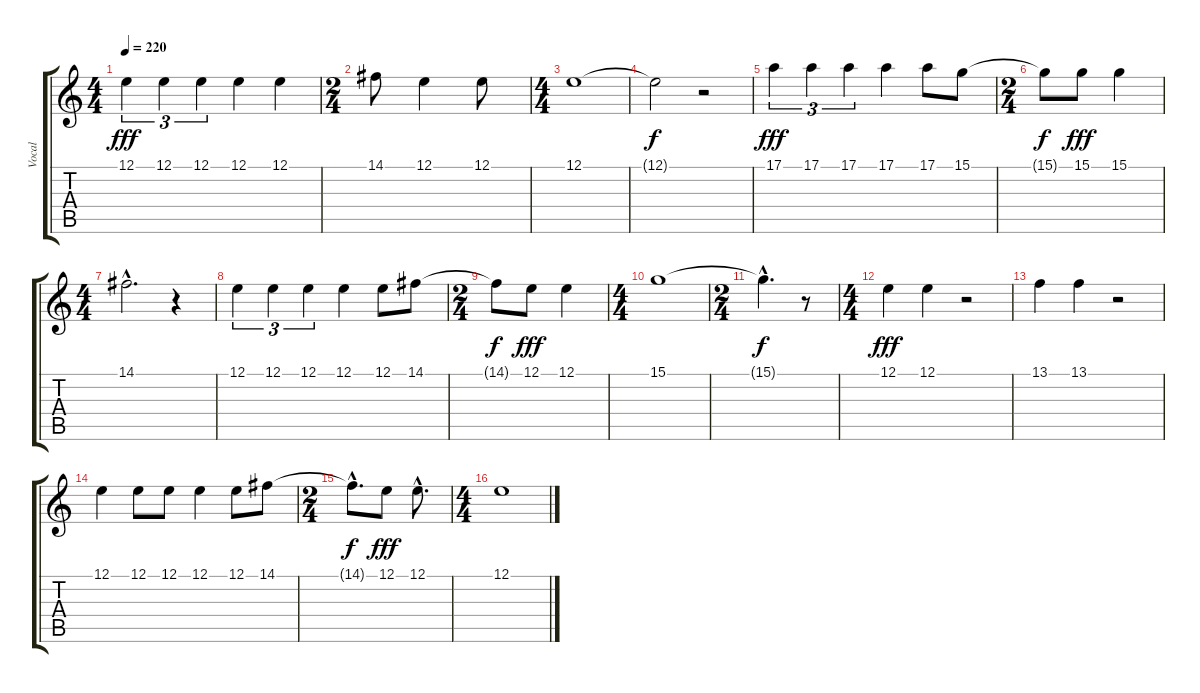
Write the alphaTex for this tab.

\track ("Vocal" "Vocal") {instrument lead2sawtooth}
\staff {score tabs}
\tuning (E4 B3 G3 D3 A2 E2) {hide}
\ts (4 4)
\tempo 220
\clef g2
\ks c
12.1.4{tu (3 2) dy fff} 12.1.4{tu (3 2)} 12.1.4{tu (3 2)} 12.1.4 12.1.4 |
\ts (2 4)
14.1.8 12.1.4 12.1.8 |
\ts (4 4)
12.1.1 |
12.1{t}.2{dy f} r.2 |
17.1.4{tu (3 2) dy fff} 17.1.4{tu (3 2)} 17.1.4{tu (3 2)} 17.1.4 17.1.8 15.1.8 |
\ts (2 4)
15.1{t}.8{dy f} 15.1.8{dy fff} 15.1.4 |
\ts (4 4)
14.1{hac}.2{d} r.4 |
12.1.4{tu (3 2)} 12.1.4{tu (3 2)} 12.1.4{tu (3 2)} 12.1.4 12.1.8 14.1.8 |
\ts (2 4)
14.1{t}.8{dy f} 12.1.8{dy fff} 12.1.4 |
\ts (4 4)
15.1.1 |
\ts (2 4)
15.1{hac t}.4{d dy f} r.8 |
\ts (4 4)
12.1.4{dy fff} 12.1.4 r.2 |
13.1.4 13.1.4 r.2 |
12.1.4 12.1.8 12.1.8 12.1.4 12.1.8 14.1.8 |
\ts (2 4)
14.1{hac t}.8{d dy f} 12.1.8{dy fff} 12.1{hac}.8{d} |
\ts (4 4)
12.1.1
